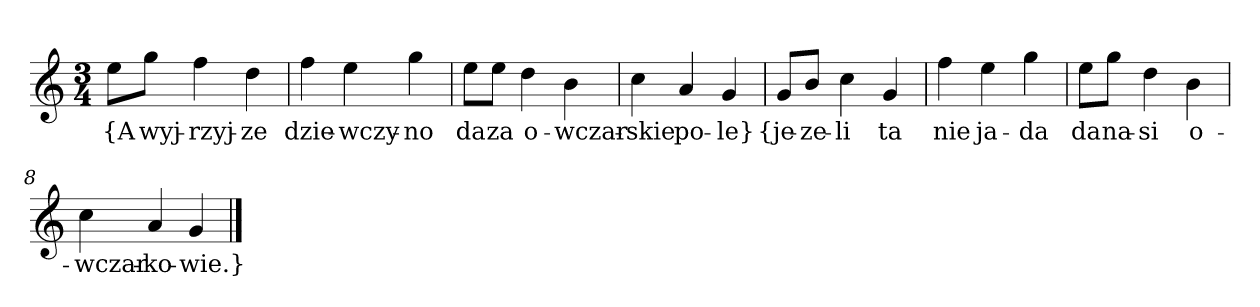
**kern	**text
*part1	*part1
*staff1	*staff1
*clefG2	*
*k[]	*
*C:	*
*M3/4	*
=	=
8ee\L	{A
8gg\J	wyj-
4ff	-rzyj-
4dd	-ze
=2	=2
4ff	dzie-
4ee	-wczy-
4gg	-no
=3	=3
8ee\L	da
8ee\J	za
4dd	o-
4b	-wczar-
=4	=4
4cc	-skie
4a	po-
4g	-le}
=5y	=5y
8g/L	{je-
8b/J	-ze-
4cc	-li
4g	ta
=6	=6
4ff	nie
4ee	ja-
4gg	-da
=7	=7
8ee\L	da
8gg\J	na-
4dd	-si
4b	o-
=8	=8
4cc	-wczar-
4a	-ko-
4g	-wie.}
==	==
*-	*-
